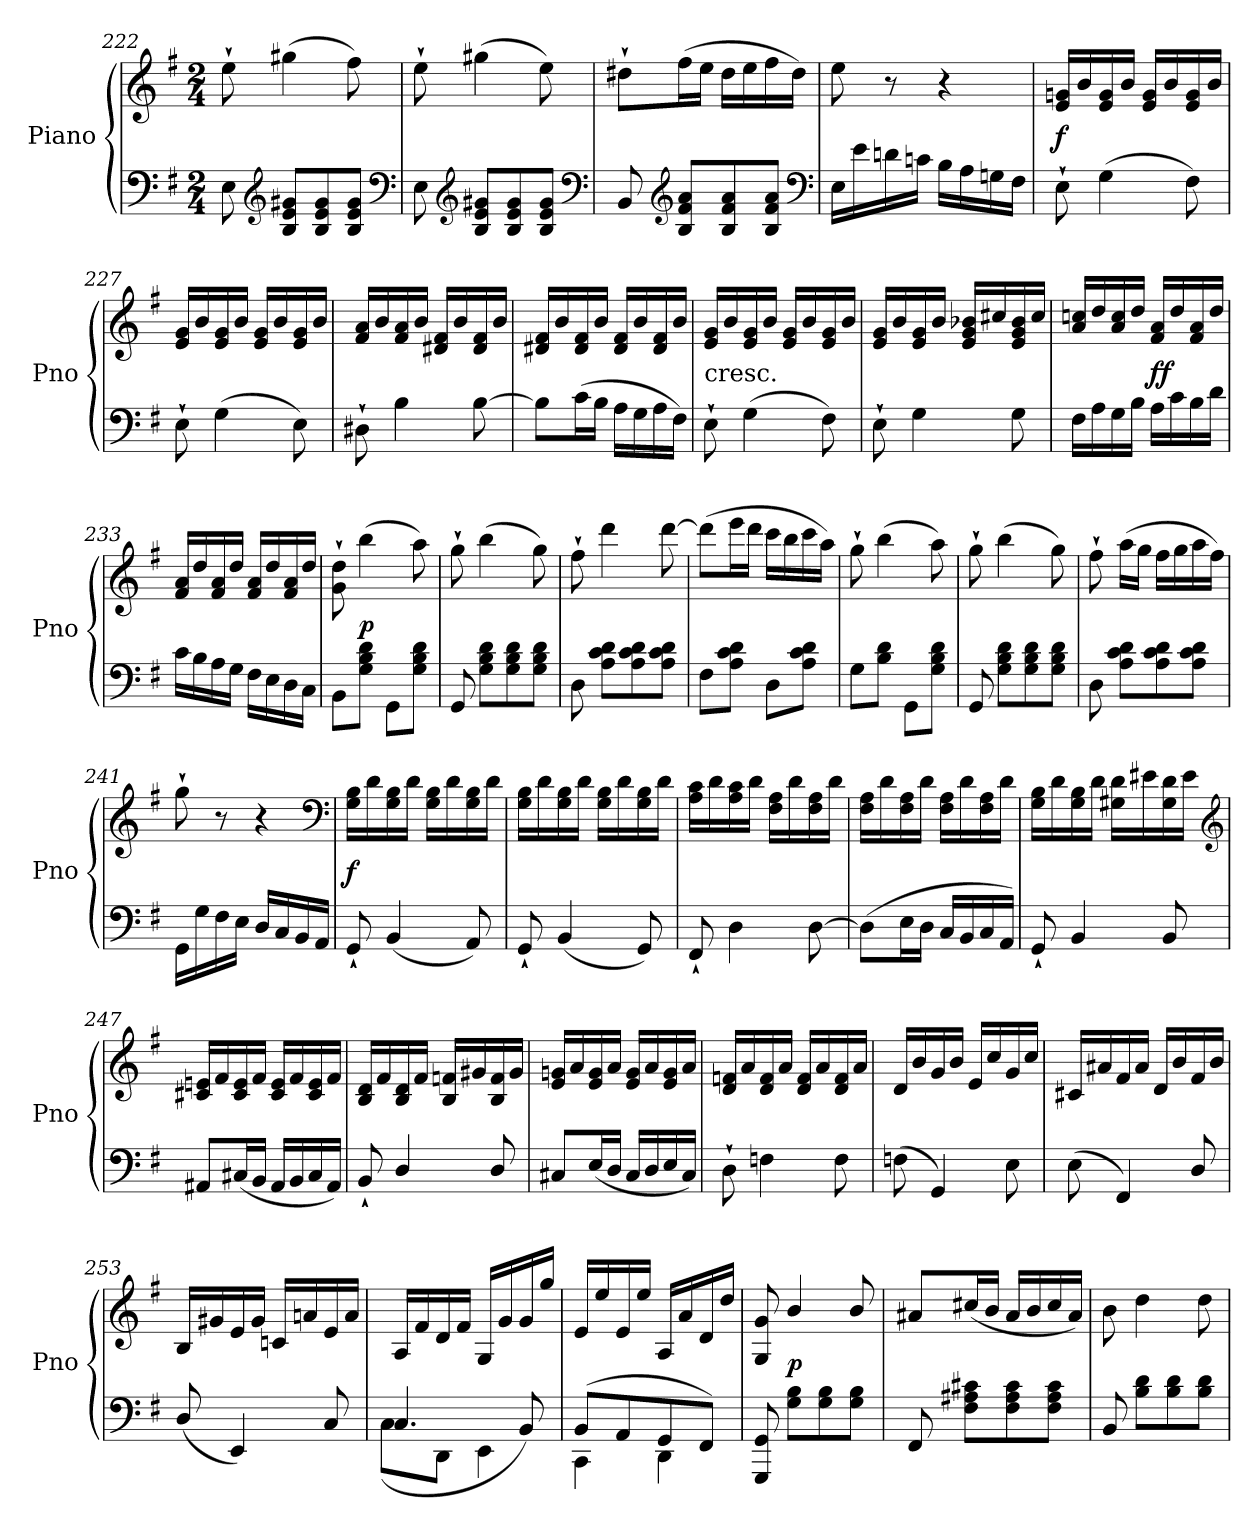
**kern	**kern	**dynam
*part1	*part1	*part1
*staff2	*staff1	*staff1/2
*I"Piano	*	*
*I'Pno	*	*
*clefF4	*clefG2	*
*k[f#]	*k[f#]	*
*G:	*G:	*
*M2/4	*M2/4	*
=222	=222	=222
8E\	8ee`\	.
*clefG2	*	*
8B/ 8e/ 8g#X/L	(4gg#X\	.
8B/ 8e/ 8g#/	.	.
8B/ 8e/ 8g#/J	8ff#\)	.
*clefF4	*	*
=223	=223	=223
8E\	8ee`\	.
*clefG2	*	*
8B/ 8e/ 8g#X/L	(4gg#X\	.
8B/ 8e/ 8g#/	.	.
8B/ 8e/ 8g#/J	8ee\)	.
*clefF4	*	*
=224	=224	=224
8BB/	8dd#X`\L	.
*clefG2	*	*
8B/ 8f#/ 8a/L	(16ff#\L	.
.	16ee\JJ	.
8B/ 8f#/ 8a/	16dd#\LL	.
.	16ee\	.
8B/ 8f#/ 8a/J	16ff#\	.
.	16dd#\JJ)	.
*clefF4	*	*
=225	=225	=225
16E\LL	8ee\	.
16e\	.	.
16dn\	8r	.
16cn\JJ	.	.
16B\LL	4r	.
16A\	.	.
16Gn\	.	.
16F#\JJ	.	.
=226	=226	=226
8E`\	16e/ 16gn/LL	f
.	16b/	.
(4G\	16e/ 16g/	.
.	16b/JJ	.
.	16e/ 16g/LL	.
.	16b/	.
8F#\)	16e/ 16g/	.
.	16b/JJ	.
=227	=227	=227
8E`\	16e/ 16g/LL	.
.	16b/	.
(4G\	16e/ 16g/	.
.	16b/JJ	.
.	16e/ 16g/LL	.
.	16b/	.
8E\)	16e/ 16g/	.
.	16b/JJ	.
=228	=228	=228
8D#X`\	16f#/ 16a/LL	.
.	16b/	.
4B\	16f#/ 16a/	.
.	16b/JJ	.
.	16d#X/ 16f#/LL	.
.	16b/	.
[8B\	16d#/ 16f#/	.
.	16b/JJ	.
=229	=229	=229
8B\L]	16d#X/ 16f#/LL	.
.	16b/	.
(16c\L	16d#/ 16f#/	.
16B\JJ	16b/JJ	.
16A\LL	16d#/ 16f#/LL	.
16G\	16b/	.
16A\	16d#/ 16f#/	.
16F#\JJ)	16b/JJ	.
=230	=230	=230
!	!LO:TX:c:t=cresc.	!
8E`\	16e/ 16g/LL	.
.	16b/	.
(4G\	16e/ 16g/	.
.	16b/JJ	.
.	16e/ 16g/LL	.
.	16b/	.
8F#\)	16e/ 16g/	.
.	16b/JJ	.
=231	=231	=231
8E`\	16e/ 16g/LL	.
.	16b/	.
4G\	16e/ 16g/	.
.	16b/JJ	.
.	16e/ 16g/ 16b-X/LL	.
.	16cc#X/	.
8G\	16e/ 16g/ 16b-/	.
.	16cc#/JJ	.
=232	=232	=232
16F#\LL	16a/ 16ccn/LL	.
16A\	16dd/	.
16G\	16a/ 16cc/	.
16B\JJ	16dd/JJ	.
16A\LL	16f#/ 16a/LL	ff
16c\	16dd/	.
16B\	16f#/ 16a/	.
16d\JJ	16dd/JJ	.
=233	=233	=233
16c\LL	16f#/ 16a/LL	.
16B\	16dd/	.
16A\	16f#/ 16a/	.
16G\JJ	16dd/JJ	.
16F#\LL	16f#/ 16a/LL	.
16E\	16dd/	.
16D\	16f#/ 16a/	.
16C\JJ	16dd/JJ	.
=234	=234	=234
8BB\L	8g`\ 8dd`\	.
8G\ 8B\ 8d\J	(4bb\	p
8GG\L	.	.
8G\ 8B\ 8d\J	8aa\)	.
=235	=235	=235
8GG/	8gg`\	.
8G\ 8B\ 8d\L	(4bb\	.
8G\ 8B\ 8d\	.	.
8G\ 8B\ 8d\J	8gg\)	.
=236	=236	=236
8D\	8ff#`\	.
8A\ 8c\ 8d\L	4ddd\	.
8A\ 8c\ 8d\	.	.
8A\ 8c\ 8d\J	[8ddd\	.
=237	=237	=237
8F#\L	(8ddd\L]	.
8A\ 8c\ 8d\J	16eee\L	.
.	16ddd\JJ	.
8D\L	16ccc\LL	.
.	16bb\	.
8A\ 8c\ 8d\J	16ccc\	.
.	16aa\JJ)	.
=238	=238	=238
8G\L	8gg`\	.
8B\ 8d\J	(4bb\	.
8GG\L	.	.
8G\ 8B\ 8d\J	8aa\)	.
=239	=239	=239
8GG/	8gg`\	.
8G\ 8B\ 8d\L	(4bb\	.
8G\ 8B\ 8d\	.	.
8G\ 8B\ 8d\J	8gg\)	.
=240	=240	=240
8D\	8ff#`\	.
8A\ 8c\ 8d\L	(16aa\LL	.
.	16gg\JJ	.
8A\ 8c\ 8d\	16ff#\LL	.
.	16gg\	.
8A\ 8c\ 8d\J	16aa\	.
.	16ff#\JJ)	.
=241	=241	=241
16GG\LL	8gg`\	.
16G\	.	.
16F#\	8r	.
16E\JJ	.	.
16D/LL	4r	.
16C/	.	.
16BB/	.	.
16AA/JJ	.	.
*	*clefF4	*
=242	=242	=242
8GG`/	16G\ 16B\LL	f
.	16d\	.
(4BB/	16G\ 16B\	.
.	16d\JJ	.
.	16G\ 16B\LL	.
.	16d\	.
8AA/)	16G\ 16B\	.
.	16d\JJ	.
=243	=243	=243
8GG`/	16G\ 16B\LL	.
.	16d\	.
(4BB/	16G\ 16B\	.
.	16d\JJ	.
.	16G\ 16B\LL	.
.	16d\	.
8GG/)	16G\ 16B\	.
.	16d\JJ	.
=244	=244	=244
8FF#`/	16A\ 16c\LL	.
.	16d\	.
4D\	16A\ 16c\	.
.	16d\JJ	.
.	16F#\ 16A\LL	.
.	16d\	.
[8D\	16F#\ 16A\	.
.	16d\JJ	.
=245	=245	=245
(8D\L]	16F#\ 16A\LL	.
.	16d\	.
16E\L	16F#\ 16A\	.
16D\JJ	16d\JJ	.
16C/LL	16F#\ 16A\LL	.
16BB/	16d\	.
16C/	16F#\ 16A\	.
16AA/JJ)	16d\JJ	.
=246	=246	=246
8GG`/	16G\ 16B\LL	.
.	16d\	.
4BB/	16G\ 16B\	.
.	16d\JJ	.
.	16G#X\ 16d\LL	.
.	16e#X\	.
8BB/	16G#\ 16d\	.
.	16e#\JJ	.
*	*clefG2	*
=247	=247	=247
8AA#X/L	16c#X/ 16en/LL	.
.	16f#/	.
(16C#X/L	16c#/ 16e/	.
16BB/JJ	16f#/JJ	.
16AA#/LL	16c#/ 16e/LL	.
16BB/	16f#/	.
16C#/	16c#/ 16e/	.
16AA#/JJ)	16f#/JJ	.
=248	=248	=248
8BB`/	16B/ 16d/LL	.
.	16f#/	.
4D/	16B/ 16d/	.
.	16f#/JJ	.
.	16B/ 16fn/LL	.
.	16g#X/	.
8D/	16B/ 16f/	.
.	16g#/JJ	.
=249	=249	=249
8C#X/L	16e/ 16gn/LL	.
.	16a/	.
(16E/L	16e/ 16g/	.
16D/JJ	16a/JJ	.
16C#/LL	16e/ 16g/LL	.
16D/	16a/	.
16E/	16e/ 16g/	.
16C#/JJ)	16a/JJ	.
=250	=250	=250
8D`\	16d/ 16fn/LL	.
.	16a/	.
4Fn\	16d/ 16f/	.
.	16a/JJ	.
.	16d/ 16f/LL	.
.	16a/	.
8F\	16d/ 16f/	.
.	16a/JJ	.
=251	=251	=251
(8Fn\	16d/LL	.
.	16b/	.
4GG/)	16g/	.
.	16b/JJ	.
.	16e/LL	.
.	16cc/	.
8E\	16g/	.
.	16cc/JJ	.
=252	=252	=252
(8E\	16c#X/LL	.
.	16a#X/	.
4FF#/)	16f#/	.
.	16a#/JJ	.
.	16d/LL	.
.	16b/	.
8D/	16f#/	.
.	16b/JJ	.
=253	=253	=253
(8D/	16B/LL	.
.	16g#X/	.
4EE/)	16e/	.
.	16g#/JJ	.
.	16cn/LL	.
.	16an/	.
8C/	16e/	.
.	16a/JJ	.
=254	=254	=254
*^	*	*
4.C/	(8C\L	16A/LL	.
.	.	16f#/	.
.	8DD\J	16d/	.
.	.	16f#/JJ	.
.	4EE\	16G/LL	.
.	.	16g/	.
8BB/)	.	16g/	.
.	.	16gg/JJ	.
=255	=255	=255	=255
(8BB/L	4CC\	16e/LL	.
.	.	16ee/	.
8AA/	.	16e/	.
.	.	16ee/JJ	.
8GG/	4DD\	16A/LL	.
.	.	16a/	.
8FF#/J)	.	16d/	.
.	.	16dd/JJ	.
*v	*v	*	*
=256	=256	=256
8GGG/ 8GG/	8G/ 8g/	.
8G\ 8B\L	4b/	p
8G\ 8B\	.	.
8G\ 8B\J	8b/	.
=257	=257	=257
8FF#/	8a#X/L	.
8F#\ 8A#X\ 8c#X\L	(16cc#X/L	.
.	16b/JJ	.
8F#\ 8A#\ 8c#\	16a#/LL	.
.	16b/	.
8F#\ 8A#\ 8c#\J	16cc#/	.
.	16a#/JJ)	.
=258	=258	=258
8BB/	8b\	.
8B\ 8d\L	4dd\	.
8B\ 8d\	.	.
8B\ 8d\J	8dd\	.
=	=	=
*-	*-	*-
